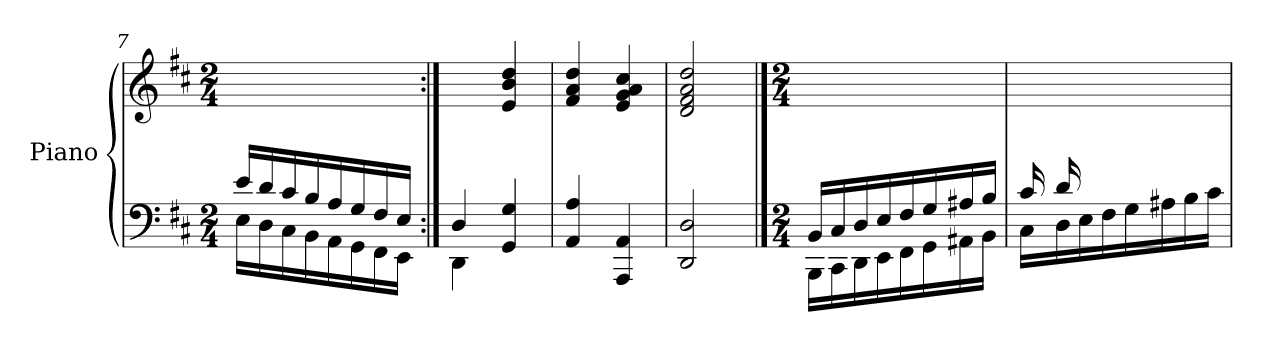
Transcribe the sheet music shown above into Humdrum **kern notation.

**kern	**kern
*part1	*part1
*staff2	*staff1
*I"Piano	*
*I'Pno.	*
*clefF4	*clefG2
*k[f#c#]	*k[f#c#]
*M2/4	*M2/4
=7	=7
*^	*
16e/LL	16E\LL	2ryy
16d/	16D\	.
16c#/	16C#\	.
16B/	16BB\	.
16A/	16AA\	.
16G/	16GG\	.
16F#/	16FF#\	.
16E/JJ	16EE\JJ	.
=8:|!	=8:|!	=8:|!
4D/	4DD\	4ryy
4ryy	4GG/ 4G/	4e/ 4b/ 4dd/
*v	*v	*
=9	=9
4AA/ 4A/	4f#/ 4a/ 4dd/
4AAA/ 4AA/	4e/ 4g/ 4a/ 4cc#/
=10	=10
2DD/ 2D/	2d/ 2f#/ 2a/ 2dd/
!!LO:LB:g=z
==1	==1
*M2/4	*M2/4
*^	*
16BB/LL	16BBB\LL	2ryy
16C#/	16CC#\	.
16D/	16DD\	.
16E/	16EE\	.
16F#/	16FF#\	.
16G/	16GG\	.
16A#X/	16AA#X\	.
16B/JJ	16BB\JJ	.
=2	=2	=2
16c#/LL	16C#\LL	8ryy
16d/	16D\	.
4.ryy	16E\	16e\
.	16F#\	16f#\
.	16G\	16g\
.	16A#X\	16a#X\
.	16B\	16b\
.	16c#\JJ	16cc#\JJ
*v	*v	*
=	=
*-	*-
